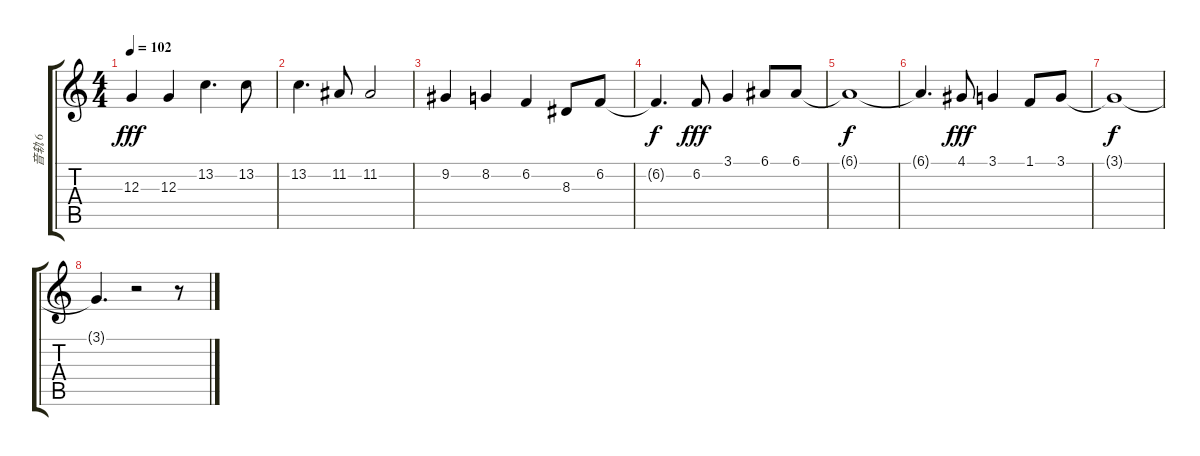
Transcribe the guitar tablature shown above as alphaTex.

\track ("音轨 6" "音轨 6") {instrument acousticgrandpiano}
\staff {score tabs}
\tuning (E4 B3 G3 D3 A2 E2) {hide}
\ts (4 4)
\tempo 102
\clef g2
\ks c
12.3.4{dy fff} 12.3.4 13.2.4{d} 13.2.8 |
13.2.4{d} 11.2.8 11.2.2 |
9.2.4 8.2.4 6.2.4 8.3.8 6.2.8 |
6.2{t}.4{d dy f} 6.2.8{dy fff} 3.1.4 6.1.8 6.1.8 |
6.1{t}.1{dy f} |
6.1{t}.4{d} 4.1.8{dy fff} 3.1.4 1.1.8 3.1.8 |
3.1{t}.1{dy f} |
3.1{t}.4{d} r.2 r.8
